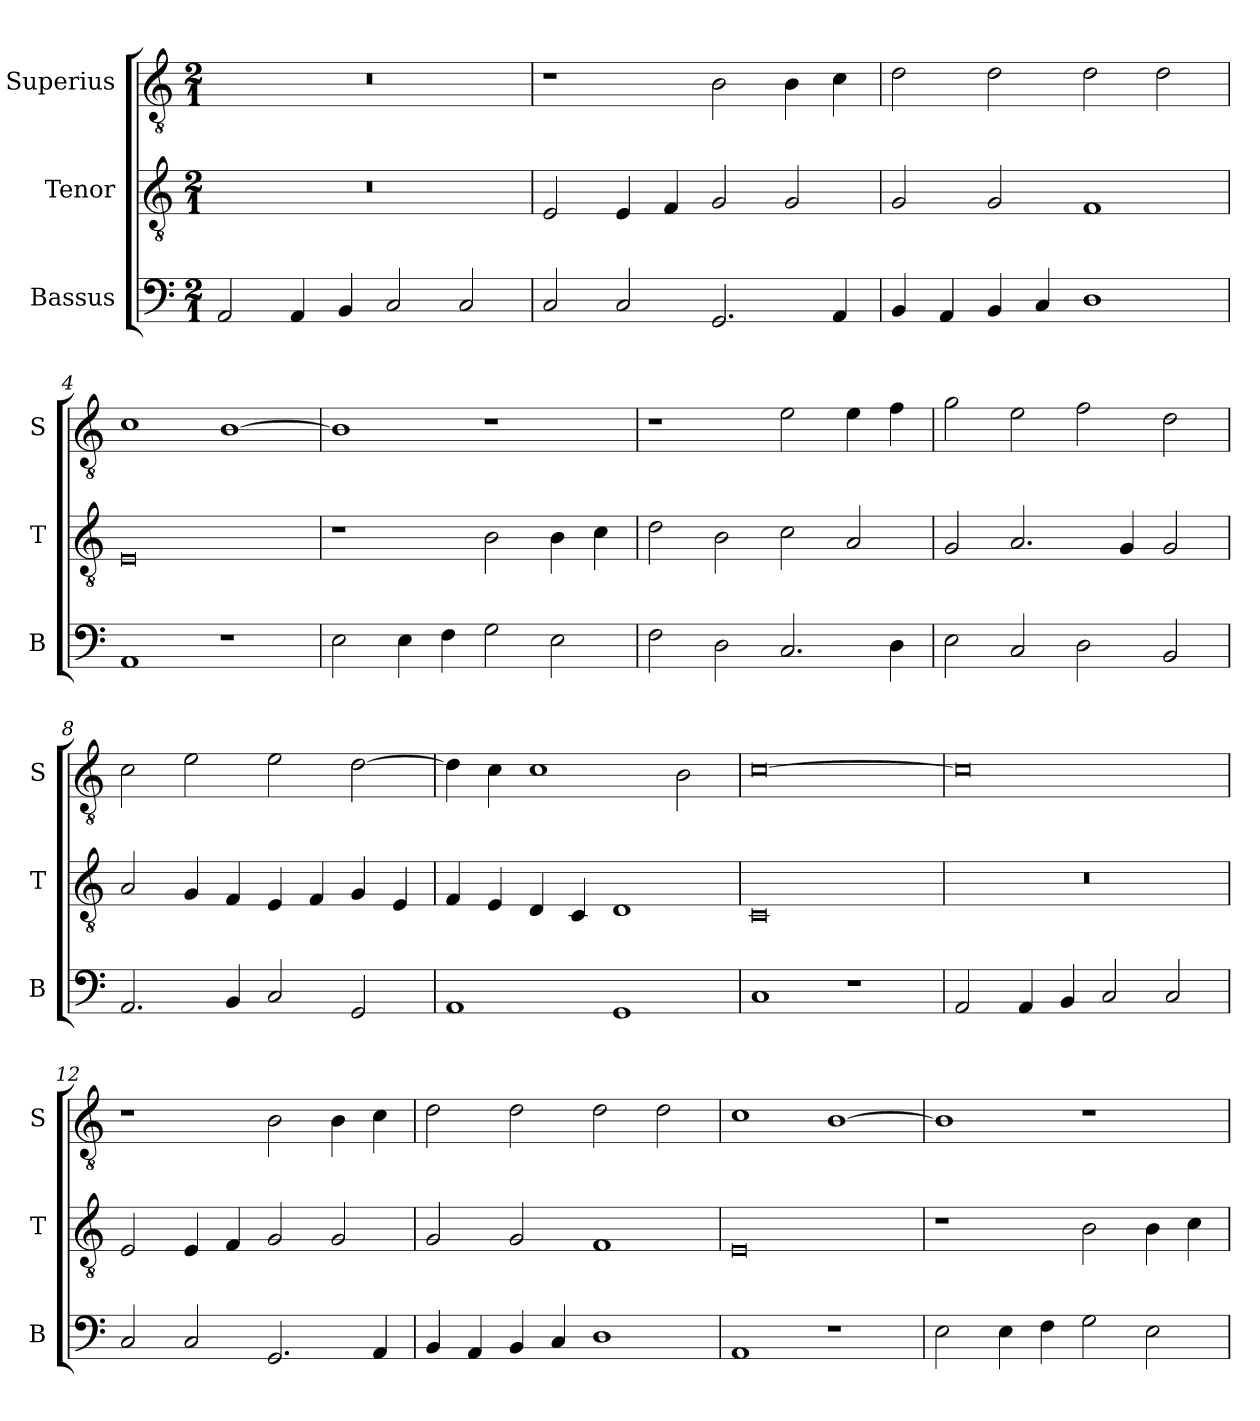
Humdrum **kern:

**kern	**kern	**kern
*part3	*part2	*part1
*staff3	*staff2	*staff1
*I"Bassus	*I"Tenor	*I"Superius
*I'B	*I'T	*I'S
*clefF4	*clefGv2	*clefGv2
*k[]	*k[]	*k[]
*M2/1	*M2/1	*M2/1
=1	=1	=1
2AA/	0r	0r
4AA/	.	.
4BB/	.	.
2C/	.	.
2C/	.	.
=2	=2	=2
2C/	2E/	1r
2C/	4E/	.
.	4F/	.
2.GG/	2G/	2B\
.	2G/	4B\
4AA/	.	4c\
=3	=3	=3
4BB/	2G/	2d\
4AA/	.	.
4BB/	2G/	2d\
4C/	.	.
1D	1F	2d\
.	.	2d\
=4	=4	=4
1AA	0E	1c
1r	.	[1B
=5	=5	=5
2E\	1r	1B]
4E\	.	.
4F\	.	.
2G\	2B\	1r
2E\	4B\	.
.	4c\	.
=6	=6	=6
2F\	2d\	1r
2D\	2B\	.
2.C/	2c\	2e\
.	2A/	4e\
4D\	.	4f\
=7	=7	=7
2E\	2G/	2g\
2C/	2.A/	2e\
2D\	.	2f\
.	4G/	.
2BB/	2G/	2d\
=8	=8	=8
2.AA/	2A/	2c\
.	4G/	2e\
4BB/	4F/	.
2C/	4E/	2e\
.	4F/	.
2GG/	4G/	[2d\
.	4E/	.
=9	=9	=9
1AA	4F/	4d\]
.	4E/	4c\
.	4D/	1c
.	4C/	.
1GG	1D	.
.	.	2B\
=10	=10	=10
1C	0C	[0c
1r	.	.
=11	=11	=11
2AA/	0r	0c]
4AA/	.	.
4BB/	.	.
2C/	.	.
2C/	.	.
=12	=12	=12
2C/	2E/	1r
2C/	4E/	.
.	4F/	.
2.GG/	2G/	2B\
.	2G/	4B\
4AA/	.	4c\
=13	=13	=13
4BB/	2G/	2d\
4AA/	.	.
4BB/	2G/	2d\
4C/	.	.
1D	1F	2d\
.	.	2d\
=14	=14	=14
1AA	0E	1c
1r	.	[1B
=15	=15	=15
2E\	1r	1B]
4E\	.	.
4F\	.	.
2G\	2B\	1r
2E\	4B\	.
.	4c\	.
=	=	=
*-	*-	*-
